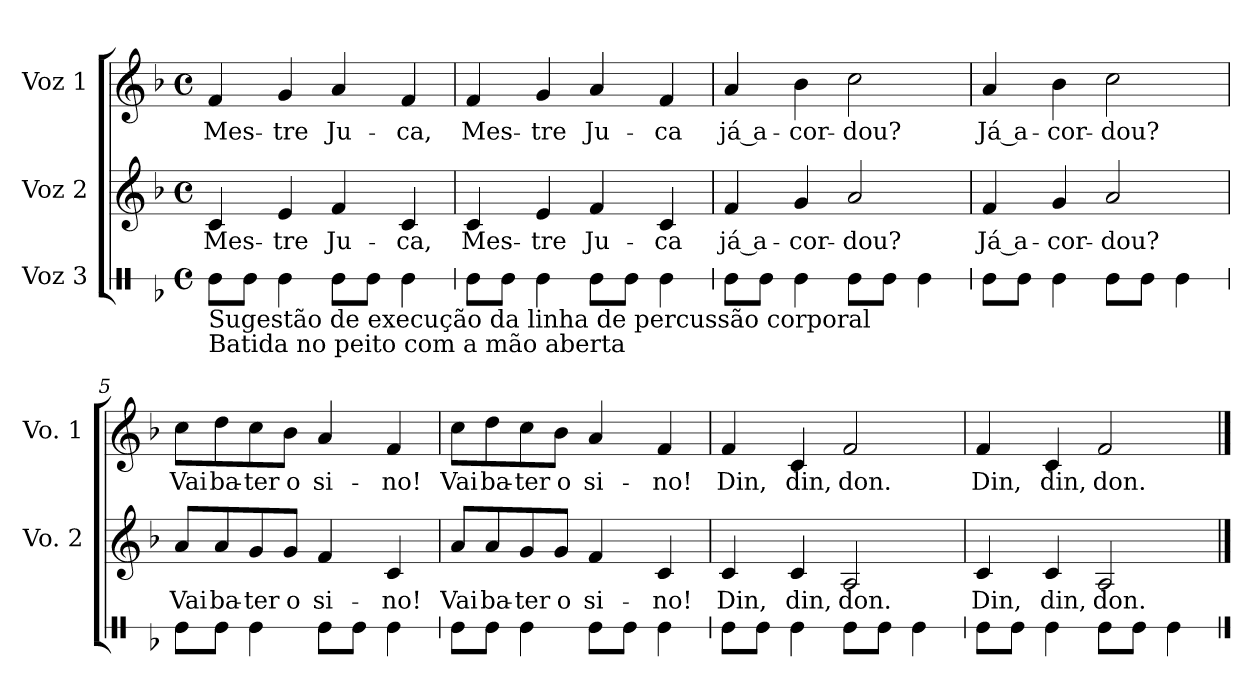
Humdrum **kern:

**kern	**kern	**text	**kern	**text
*part3	*part2	*part2	*part1	*part1
*staff3	*staff2	*staff2	*staff1	*staff1
*I"Voz 3	*I"Voz 2	*	*I"Voz 1	*
*	*I'Vo. 2	*	*I'Vo. 1	*
*stria1	*	*	*	*
*clefX	*clefG2	*	*clefG2	*
*k[b-]	*k[b-]	*	*k[b-]	*
*M4/4	*M4/4	*	*M4/4	*
*met(c)	*met(c)	*	*met(c)	*
*MM90	*MM90	*	*MM90	*
=1	=1	=1	=1	=1
!LO:TX:b:t=Sugestão de execução da linha de percussão corporal	!	!	!	!
!LO:TX:b:t=Batida no peito  com a mão aberta	!	!	!	!
!	!	!LO:LY:b	!	!LO:LY:b
8Re\L	4c/	Mes-	4f/	Mes-
8Re\J	.	.	.	.
!	!	!LO:LY:b	!	!LO:LY:b
4Re\	4e/	-tre	4g/	-tre
!	!	!LO:LY:b	!	!LO:LY:b
8Re\L	4f/	Ju-	4a/	Ju-
8Re\J	.	.	.	.
!	!	!LO:LY:b	!	!LO:LY:b
4Re\	4c/	-ca,	4f/	-ca,
=2	=2	=2	=2	=2
!	!	!LO:LY:b	!	!LO:LY:b
8Re\L	4c/	Mes-	4f/	Mes-
8Re\J	.	.	.	.
!	!	!LO:LY:b	!	!LO:LY:b
4Re\	4e/	-tre	4g/	-tre
!	!	!LO:LY:b	!	!LO:LY:b
8Re\L	4f/	Ju-	4a/	Ju-
8Re\J	.	.	.	.
!	!	!LO:LY:b	!	!LO:LY:b
4Re\	4c/	-ca	4f/	-ca
=3	=3	=3	=3	=3
!	!	!LO:LY:b	!	!LO:LY:b
8Re\L	4f/	já a-	4a/	já a-
8Re\J	.	.	.	.
!	!	!LO:LY:b	!	!LO:LY:b
4Re\	4g/	-cor-	4b-\	-cor-
!	!	!LO:LY:b	!	!LO:LY:b
8Re\L	2a/	-dou?	2cc\	-dou?
8Re\J	.	.	.	.
4Re\	.	.	.	.
=4	=4	=4	=4	=4
!	!	!LO:LY:b	!	!LO:LY:b
8Re\L	4f/	Já a-	4a/	Já a-
8Re\J	.	.	.	.
!	!	!LO:LY:b	!	!LO:LY:b
4Re\	4g/	-cor-	4b-\	-cor-
!	!	!LO:LY:b	!	!LO:LY:b
8Re\L	2a/	-dou?	2cc\	-dou?
8Re\J	.	.	.	.
4Re\	.	.	.	.
!!LO:LB:g=z
=5	=5	=5	=5	=5
!	!	!LO:LY:b	!	!LO:LY:b
8Re\L	8a/L	Vai	8cc\L	Vai
!	!	!LO:LY:b	!	!LO:LY:b
8Re\J	8a/	ba-	8dd\	ba-
!	!	!LO:LY:b	!	!LO:LY:b
4Re\	8g/	-ter	8cc\	-ter
!	!	!LO:LY:b	!	!LO:LY:b
.	8g/J	o	8b-\J	o
!	!	!LO:LY:b	!	!LO:LY:b
8Re\L	4f/	si-	4a/	si-
8Re\J	.	.	.	.
!	!	!LO:LY:b	!	!LO:LY:b
4Re\	4c/	-no!	4f/	-no!
=6	=6	=6	=6	=6
!	!	!LO:LY:b	!	!LO:LY:b
8Re\L	8a/L	Vai	8cc\L	Vai
!	!	!LO:LY:b	!	!LO:LY:b
8Re\J	8a/	ba-	8dd\	ba-
!	!	!LO:LY:b	!	!LO:LY:b
4Re\	8g/	-ter	8cc\	-ter
!	!	!LO:LY:b	!	!LO:LY:b
.	8g/J	o	8b-\J	o
!	!	!LO:LY:b	!	!LO:LY:b
8Re\L	4f/	si-	4a/	si-
8Re\J	.	.	.	.
!	!	!LO:LY:b	!	!LO:LY:b
4Re\	4c/	-no!	4f/	-no!
=7	=7	=7	=7	=7
!	!	!LO:LY:b	!	!LO:LY:b
8Re\L	4c/	Din,	4f/	Din,
8Re\J	.	.	.	.
!	!	!LO:LY:b	!	!LO:LY:b
4Re\	4c/	din,	4c/	din,
!	!	!LO:LY:b	!	!LO:LY:b
8Re\L	2A/	don.	2f/	don.
8Re\J	.	.	.	.
4Re\	.	.	.	.
=8	=8	=8	=8	=8
!	!	!LO:LY:b	!	!LO:LY:b
8Re\L	4c/	Din,	4f/	Din,
8Re\J	.	.	.	.
!	!	!LO:LY:b	!	!LO:LY:b
4Re\	4c/	din,	4c/	din,
!	!	!LO:LY:b	!	!LO:LY:b
8Re\L	2A/	don.	2f/	don.
8Re\J	.	.	.	.
4Re\	.	.	.	.
==	==	==	==	==
*-	*-	*-	*-	*-
